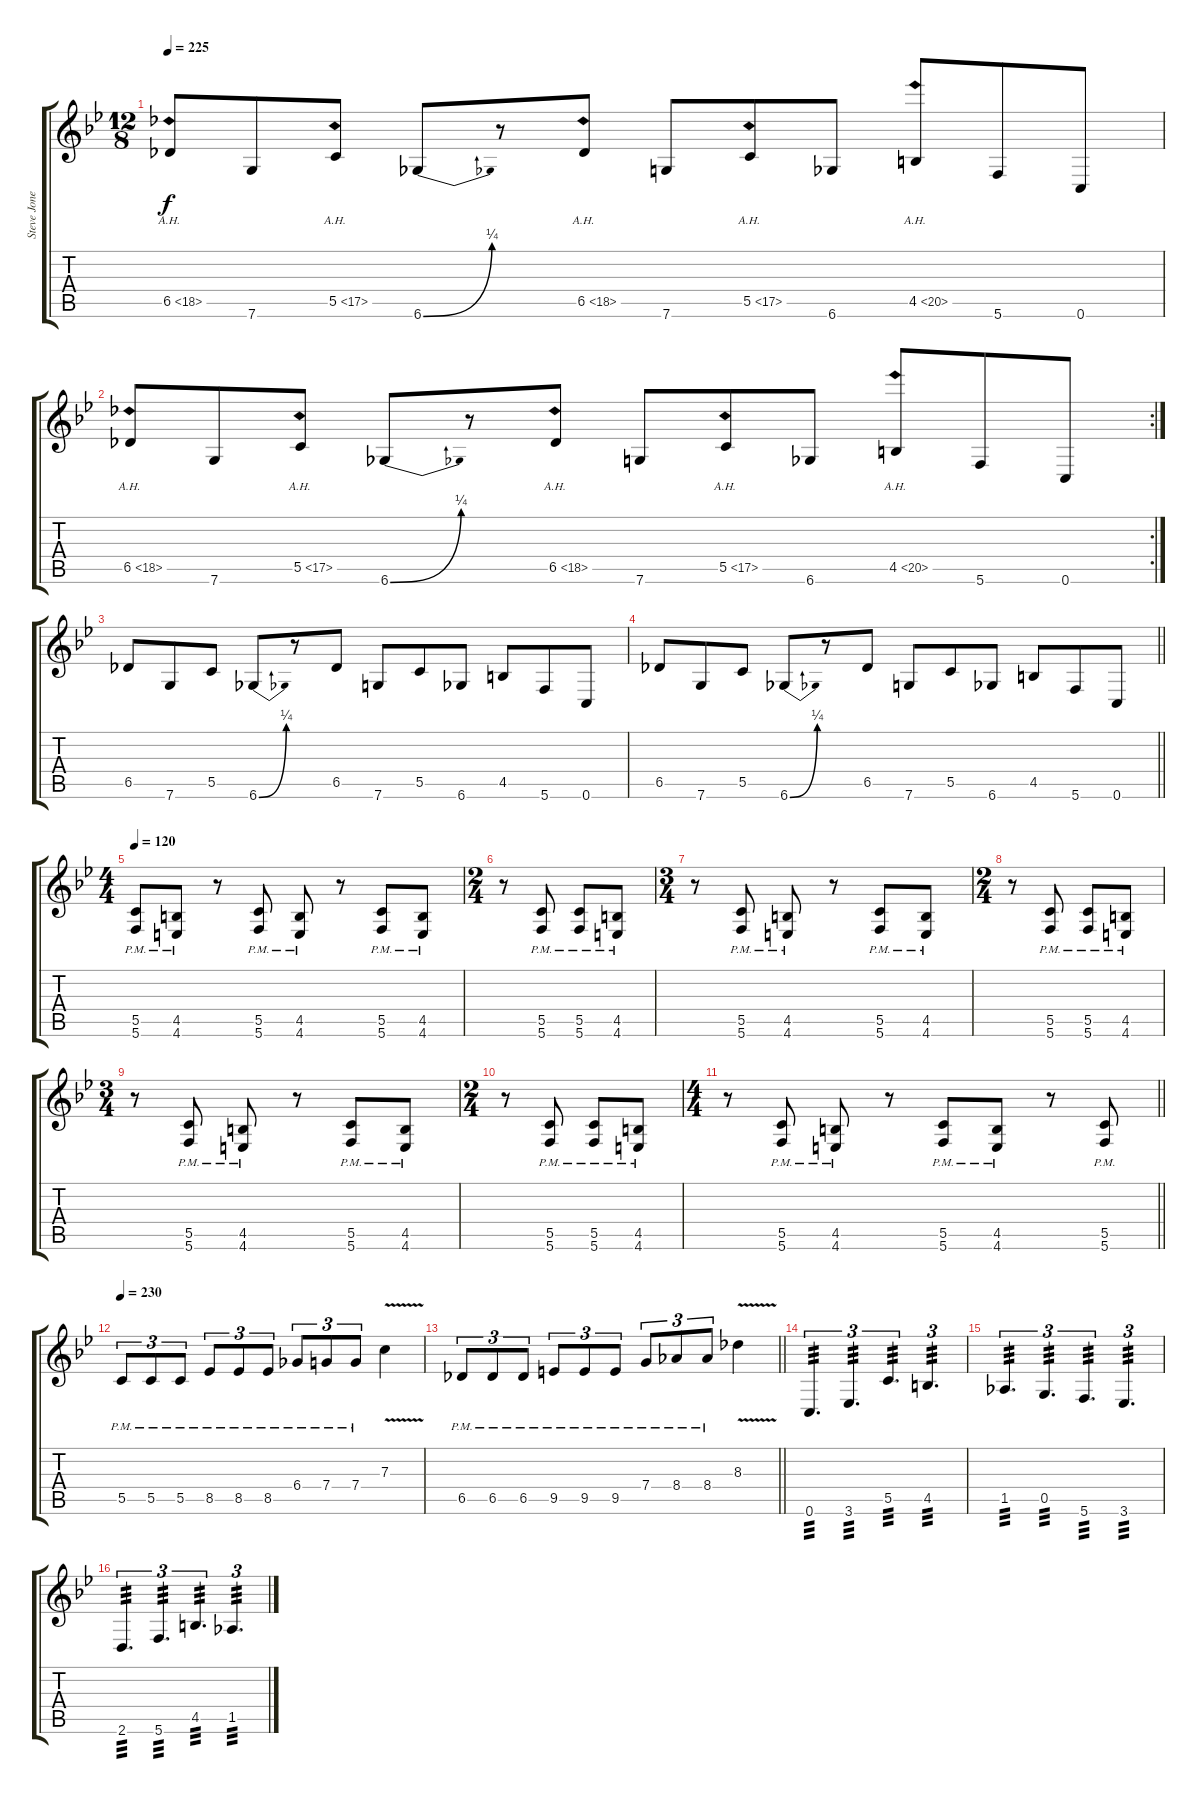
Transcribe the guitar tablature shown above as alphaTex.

\track ("Steve Jones I" "Steve Jone") {instrument overdrivenguitar}
\staff {score tabs}
\tuning (D4 A3 F3 C3 G2 C2) {hide}
\ts (12 8)
\tempo 225
\clef g2
\ks bb
6.5{ah 12}.8{dy f} 7.6.8 5.5{ah 12}.8 6.6{be (bend 0 0 60 1)}.8 r.8 6.5{ah 12}.8 7.6.8 5.5{ah 12}.8 6.6.8 4.5{ah 16}.8 5.6.8 0.6.8 |
\rc 2
6.5{ah 12}.8 7.6.8 5.5{ah 12}.8 6.6{be (bend 0 0 60 1)}.8 r.8 6.5{ah 12}.8 7.6.8 5.5{ah 12}.8 6.6.8 4.5{ah 16}.8 5.6.8 0.6.8 |
6.5.8 7.6.8 5.5.8 6.6{be (bend 0 0 60 1)}.8 r.8 6.5.8 7.6.8 5.5.8 6.6.8 4.5.8 5.6.8 0.6.8 |
\barLineRight lightlight
6.5.8 7.6.8 5.5.8 6.6{be (bend 0 0 60 1)}.8 r.8 6.5.8 7.6.8 5.5.8 6.6.8 4.5.8 5.6.8 0.6.8 |
\ts (4 4)
\section ("" "")
\tempo 120
(5.5{pm} 5.6{pm}).8 (4.5{pm} 4.6{pm}).8 r.8 (5.5{pm} 5.6{pm}).8 (4.5{pm} 4.6{pm}).8 r.8 (5.5{pm} 5.6{pm}).8 (4.5{pm} 4.6{pm}).8 |
\ts (2 4)
r.8 (5.5{pm} 5.6{pm}).8 (5.5{pm} 5.6{pm}).8 (4.5{pm} 4.6{pm}).8 |
\ts (3 4)
r.8 (5.5{pm} 5.6{pm}).8 (4.5{pm} 4.6{pm}).8 r.8 (5.5{pm} 5.6{pm}).8 (4.5{pm} 4.6{pm}).8 |
\ts (2 4)
r.8 (5.5{pm} 5.6{pm}).8 (5.5{pm} 5.6{pm}).8 (4.5{pm} 4.6{pm}).8 |
\ts (3 4)
r.8 (5.5{pm} 5.6{pm}).8 (4.5{pm} 4.6{pm}).8 r.8 (5.5{pm} 5.6{pm}).8 (4.5{pm} 4.6{pm}).8 |
\ts (2 4)
r.8 (5.5{pm} 5.6{pm}).8 (5.5{pm} 5.6{pm}).8 (4.5{pm} 4.6{pm}).8 |
\ts (4 4)
\barLineRight lightlight
r.8 (5.5{pm} 5.6{pm}).8 (4.5{pm} 4.6{pm}).8 r.8 (5.5{pm} 5.6{pm}).8 (4.5{pm} 4.6{pm}).8 r.8 (5.5{pm} 5.6{pm}).8 |
\section ("" "")
\tempo 230
5.5{pm}.8{tu (3 2)} 5.5{pm}.8{tu (3 2)} 5.5{pm}.8{tu (3 2)} 8.5{pm}.8{tu (3 2)} 8.5{pm}.8{tu (3 2)} 8.5{pm}.8{tu (3 2)} 6.4{pm}.8{tu (3 2)} 7.4{pm}.8{tu (3 2)} 7.4{pm}.8{tu (3 2)} 7.3{v}.4 |
\barLineRight lightlight
6.5{pm}.8{tu (3 2)} 6.5{pm}.8{tu (3 2)} 6.5{pm}.8{tu (3 2)} 9.5{pm}.8{tu (3 2)} 9.5{pm}.8{tu (3 2)} 9.5{pm}.8{tu (3 2)} 7.4{pm}.8{tu (3 2)} 8.4{pm}.8{tu (3 2)} 8.4{pm}.8{tu (3 2)} 8.3{v}.4 |
\section ("" "")
0.6.4{d tu (3 2) tp 3} 3.6.4{d tu (3 2) tp 3} 5.5.4{d tu (3 2) tp 3} 4.5.4{d tu (3 2) tp 3} |
1.5.4{d tu (3 2) tp 3} 0.5.4{d tu (3 2) tp 3} 5.6.4{d tu (3 2) tp 3} 3.6.4{d tu (3 2) tp 3} |
2.6.4{d tu (3 2) tp 3} 5.6.4{d tu (3 2) tp 3} 4.5.4{d tu (3 2) tp 3} 1.5.4{d tu (3 2) tp 3}
